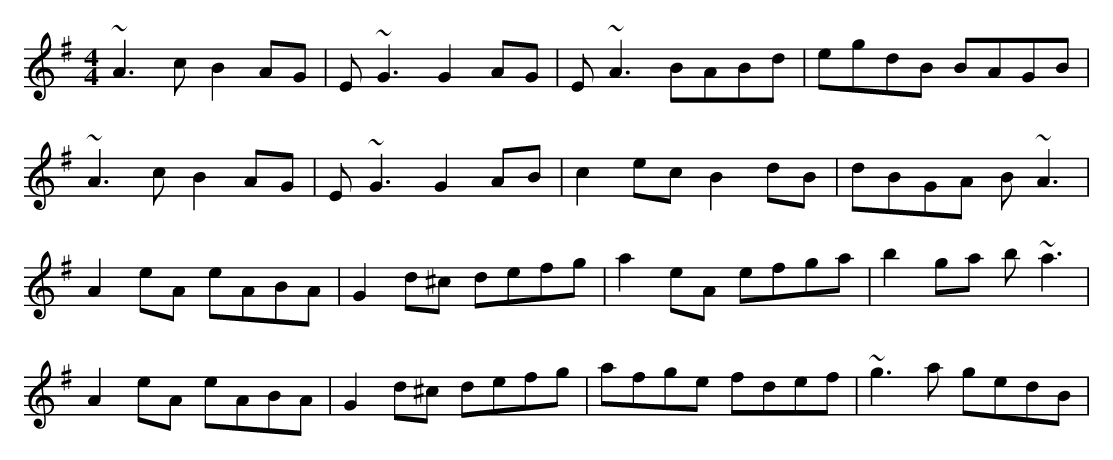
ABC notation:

X:1
M:4/4
K:Ador
~A3c B2AG|E~G3 G2AG|E~A3 BABd|egdB BAGB|
~A3c B2AG|E~G3 G2AB|c2ec B2dB|dBGA B~A3|
A2eA eABA|G2d^c defg|a2eA efga|b2ga b~a3|
A2eA eABA|G2d^c defg|afge fdef|~g3a gedB|
